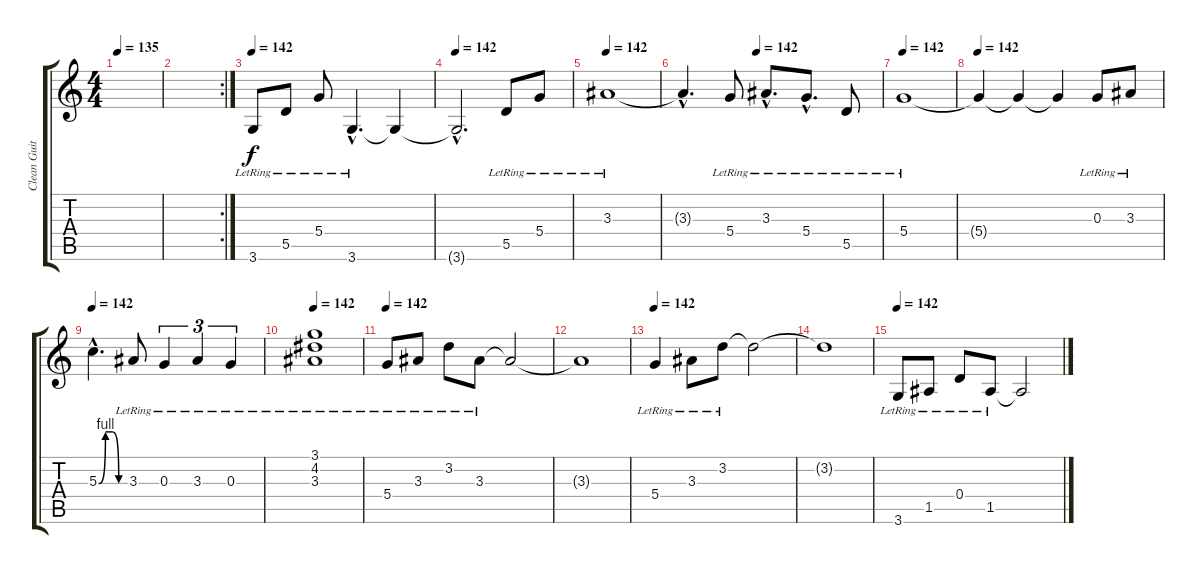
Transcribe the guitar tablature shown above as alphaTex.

\track ("Clean Guitar" "Clean Guit") {instrument electricguitarclean}
\staff {score tabs}
\tuning (E4 B3 G3 D3 A2 E2) {hide}
\ts (4 4)
\tempo 135
\clef g2
\ks c
|
\rc 2
|
\tempo 142
3.6{lr}.8{volume 16} 5.5{lr}.8 5.4{lr}.8{volume 16} 3.6{hac lr}.4{d} 3.6{t}.4 |
\tempo 142
3.6{hac t}.2{d volume 16} 5.5{lr}.8 5.4{lr}.8{volume 16} |
\tempo 142
3.3{lr}.1{volume 16} |
\tempo (142 0.375)
3.3{hac t}.4{d} 5.4{lr}.8{volume 16} 3.3{hac lr}.8{d} 5.4{hac lr}.8{d} 5.5{lr}.8 |
\tempo 142
5.4{lr}.1{volume 16} |
\tempo 142
5.4{t}.4{volume 16} 5.4{t}.4 5.4{t}.4 0.3{lr}.8{volume 16} 3.3{lr}.8 |
\tempo 142
5.3{be (custom 0 0 15 4 30 4 45 0 60 0) hac}.4{d volume 16} 3.3{lr}.8 0.3{lr}.4{tu (3 2)} 3.3{lr}.4{tu (3 2)} 0.3{lr}.4{tu (3 2)} |
\tempo 142
(3.1{lr} 4.2 3.3).1{volume 16} |
\tempo 142
5.4{lr}.8{volume 16} 3.3{lr}.8 3.2{lr}.8 3.3{lr}.8 3.3{t}.2 |
3.3{t}.1 |
\tempo 142
5.4{lr}.4{volume 16} 3.3{lr}.8 3.2{lr}.8 3.2{t}.2 |
3.2{t}.1 |
\tempo 142
3.6{lr}.8{volume 16} 1.5{lr}.8 0.4{lr}.8 1.5{lr}.8 1.5{t}.2
